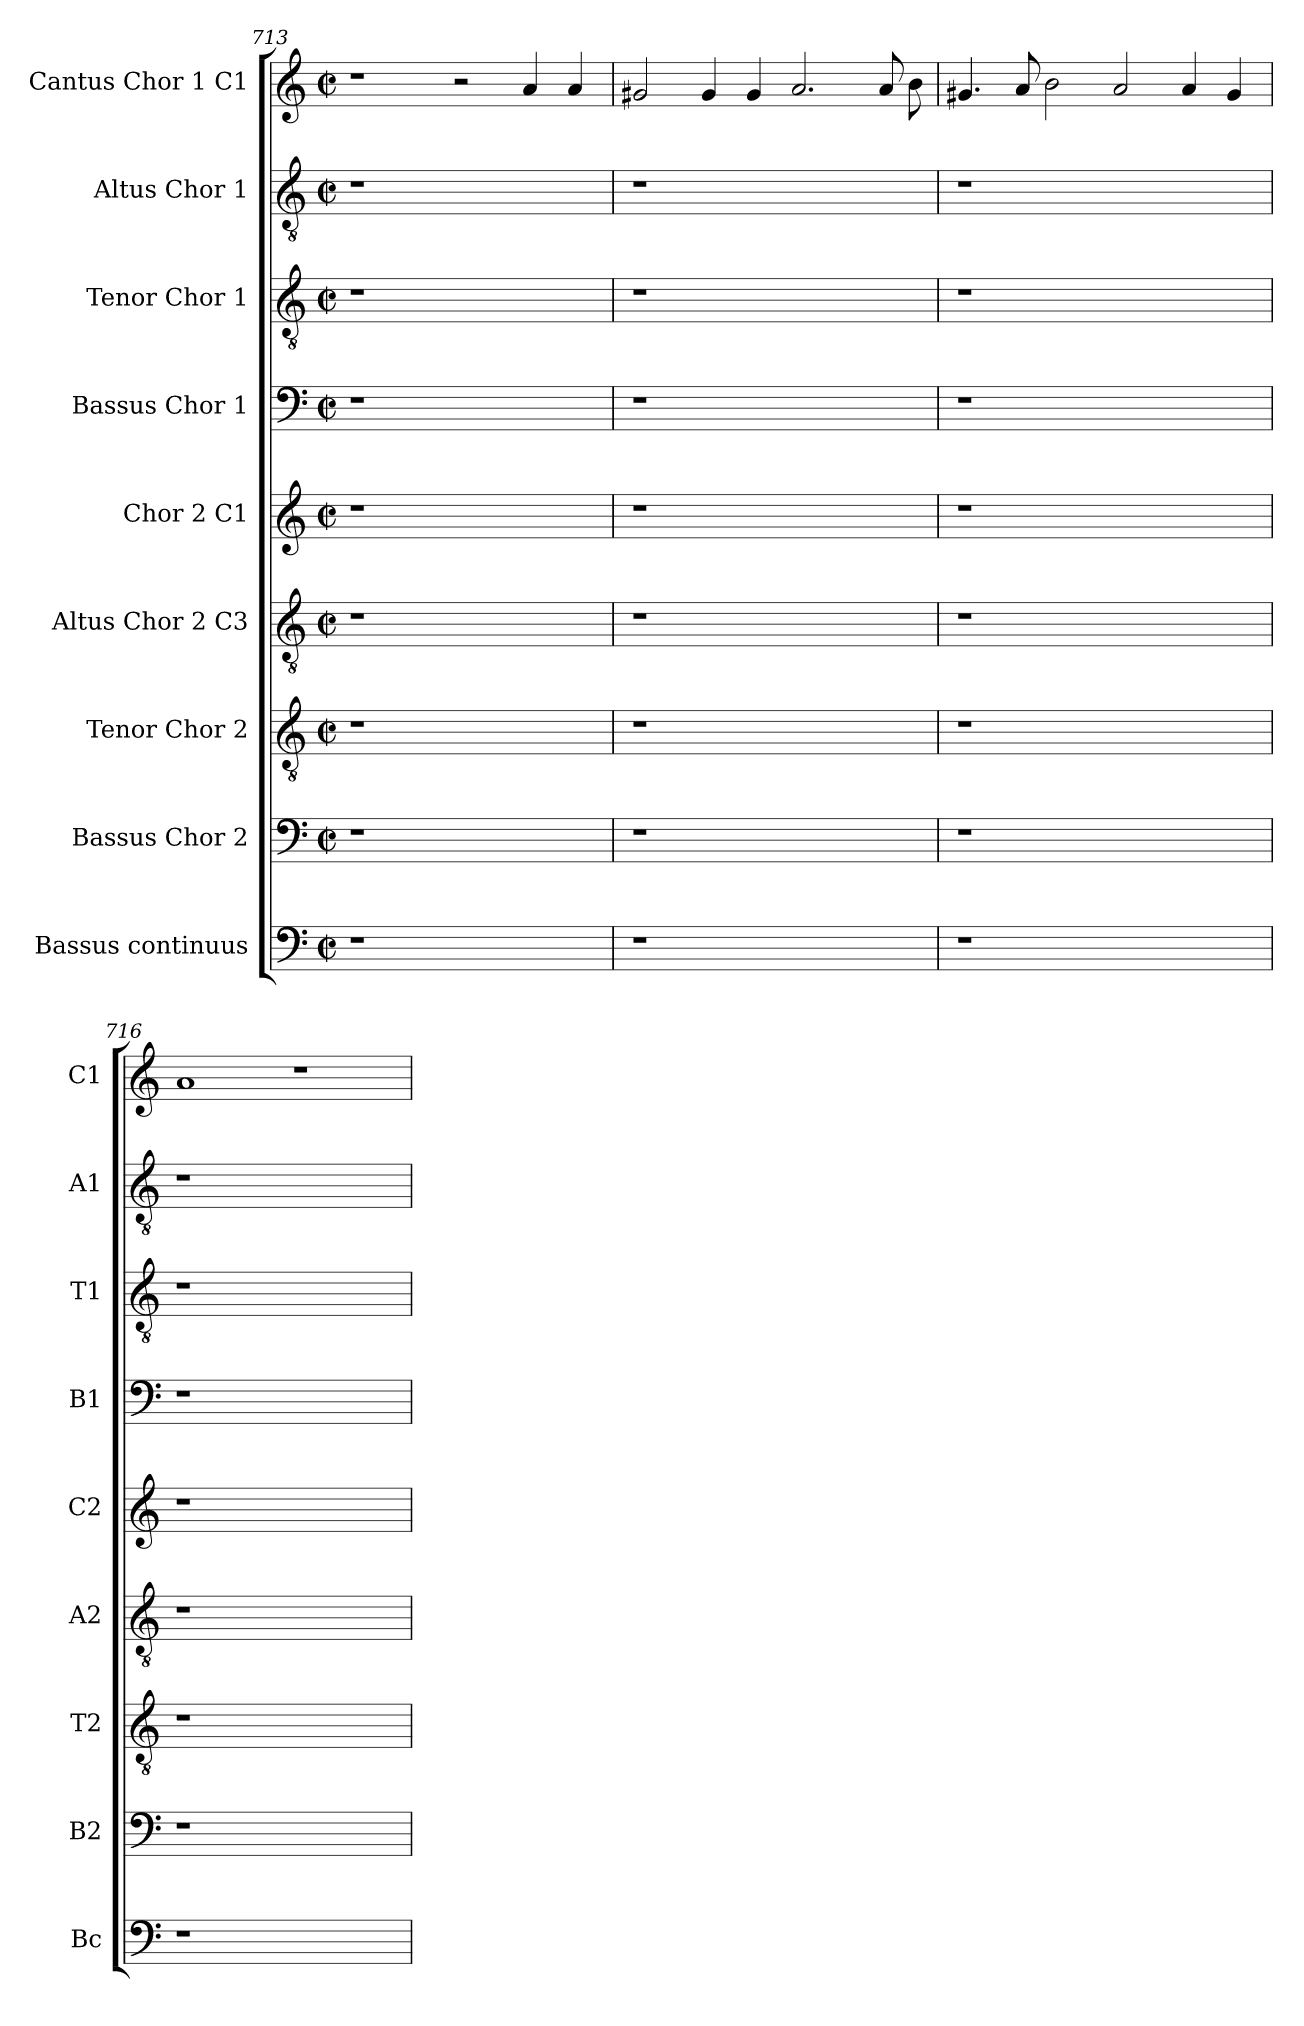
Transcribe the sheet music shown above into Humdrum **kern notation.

**kern	**kern	**kern	**kern	**kern	**kern	**kern	**kern	**kern
*part9	*part8	*part7	*part6	*part5	*part4	*part3	*part2	*part1
*staff9	*staff8	*staff7	*staff6	*staff5	*staff4	*staff3	*staff2	*staff1
*I"Bassus continuus	*I"Bassus Chor 2	*I"Tenor Chor 2	*I"Altus Chor 2 C3	*I"Chor 2 C1	*I"Bassus Chor 1	*I"Tenor Chor 1	*I"Altus Chor 1	*I"Cantus Chor 1 C1
*I'Bc	*I'B2	*I'T2	*I'A2	*I'C2	*I'B1	*I'T1	*I'A1	*I'C1
*clefF4	*clefF4	*clefGv2	*clefGv2	*clefG2	*clefF4	*clefGv2	*clefGv2	*clefG2
*ITrd7c12	*	*	*	*	*	*	*	*
*k[]	*k[]	*k[]	*k[]	*k[]	*k[]	*k[]	*k[]	*k[]
*C:	*C:	*C:	*C:	*C:	*C:	*C:	*C:	*C:
*M2/2	*M2/2	*M2/2	*M2/2	*M2/2	*M2/2	*M2/2	*M2/2	*M2/2
*met(c|)	*met(c|)	*met(c|)	*met(c|)	*met(c|)	*met(c|)	*met(c|)	*met(c|)	*met(c|)
=713	=713	=713	=713	=713	=713	=713	=713	=713
1r	1r	1r	1r	1r	1r	1r	1r	1r
1ryy	1ryy	1ryy	1ryy	1ryy	1ryy	1ryy	1ryy	2r
.	.	.	.	.	.	.	.	4a/
.	.	.	.	.	.	.	.	4a/
=714	=714	=714	=714	=714	=714	=714	=714	=714
1r	1r	1r	1r	1r	1r	1r	1r	2g#X/
.	.	.	.	.	.	.	.	4g#/
.	.	.	.	.	.	.	.	4g#/
1ryy	1ryy	1ryy	1ryy	1ryy	1ryy	1ryy	1ryy	2.a/
.	.	.	.	.	.	.	.	8a/
.	.	.	.	.	.	.	.	8b\
=715	=715	=715	=715	=715	=715	=715	=715	=715
1r	1r	1r	1r	1r	1r	1r	1r	4.g#X/
.	.	.	.	.	.	.	.	8a/
.	.	.	.	.	.	.	.	2b\
1ryy	1ryy	1ryy	1ryy	1ryy	1ryy	1ryy	1ryy	2a/
.	.	.	.	.	.	.	.	4a/
.	.	.	.	.	.	.	.	4g#/
=716	=716	=716	=716	=716	=716	=716	=716	=716
1r	1r	1r	1r	1r	1r	1r	1r	1a
1ryy	1ryy	1ryy	1ryy	1ryy	1ryy	1ryy	1ryy	1r
=	=	=	=	=	=	=	=	=
*-	*-	*-	*-	*-	*-	*-	*-	*-
